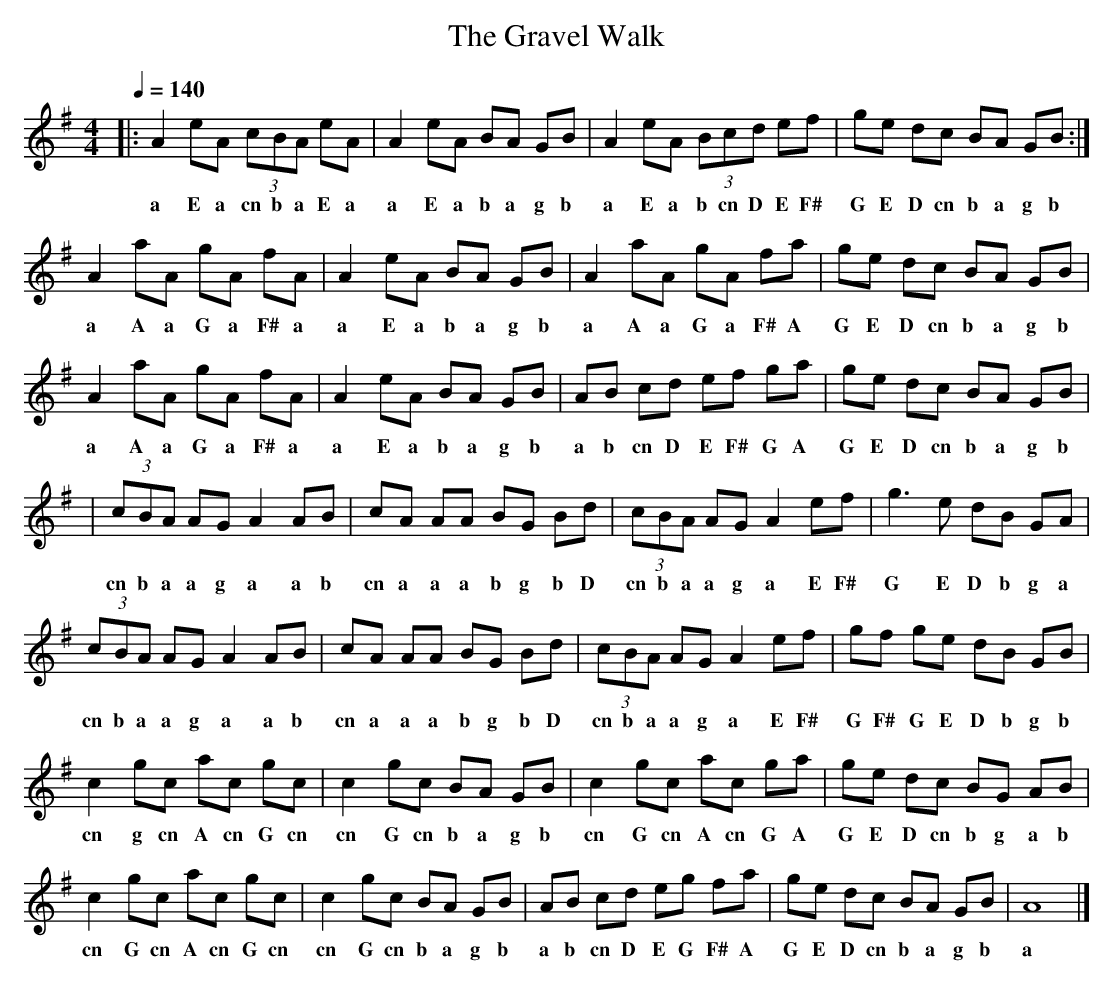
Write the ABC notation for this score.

X:1
T:Gravel Walk, The
M:4/4
L:1/8
Q:1/4=140
K:G
|:A2 eA (3cBA eA |A2 eA BA GB |A2 eA (3Bcd ef |ge dc BA GB :|
w:a E a cn b a E a a E a b a g b a E a b cn D E F# G E D cn b a g b
A2 aA gA fA |A2 eA BA GB |A2 aA gA fa |ge dc BA GB |
w:a A a G a F# a a E a b a g b a A a G a F# A G E D cn b a g b
A2 aA gA fA |A2 eA BA GB |AB cd ef ga |ge dc BA GB |
w:a A a G a F#  a a E a b a g b a b cn D E F# G A G E D cn b a g b
|(3cBA AG A2 AB |cA AA BG Bd |(3cBA AG A2 ef |g3 e dB GA|
w:cn b a a g a a b cn a a a b g b D cn b a a g a E F# G E D b g a
(3cBA AG A2 AB |cA AA BG Bd |(3cBA AG A2 ef |gf ge dB GB|
w:cn b a a g a a b cn a a a b g b D cn b a a g a E F# G F# G E D b g b
c2 gc ac gc |c2 gc BA GB |c2 gc ac ga |ge dc BG AB |
w:cn g cn A cn G cn cn G cn b a g b cn G cn A cn G A G E D cn b g a b
c2 gc ac gc |c2 gc BA GB |AB cd eg fa |ge dc BA GB |A8 |]
w:cn G cn A cn G cn cn G cn b a g b a b cn D E G F# A G E D cn b a g b a
